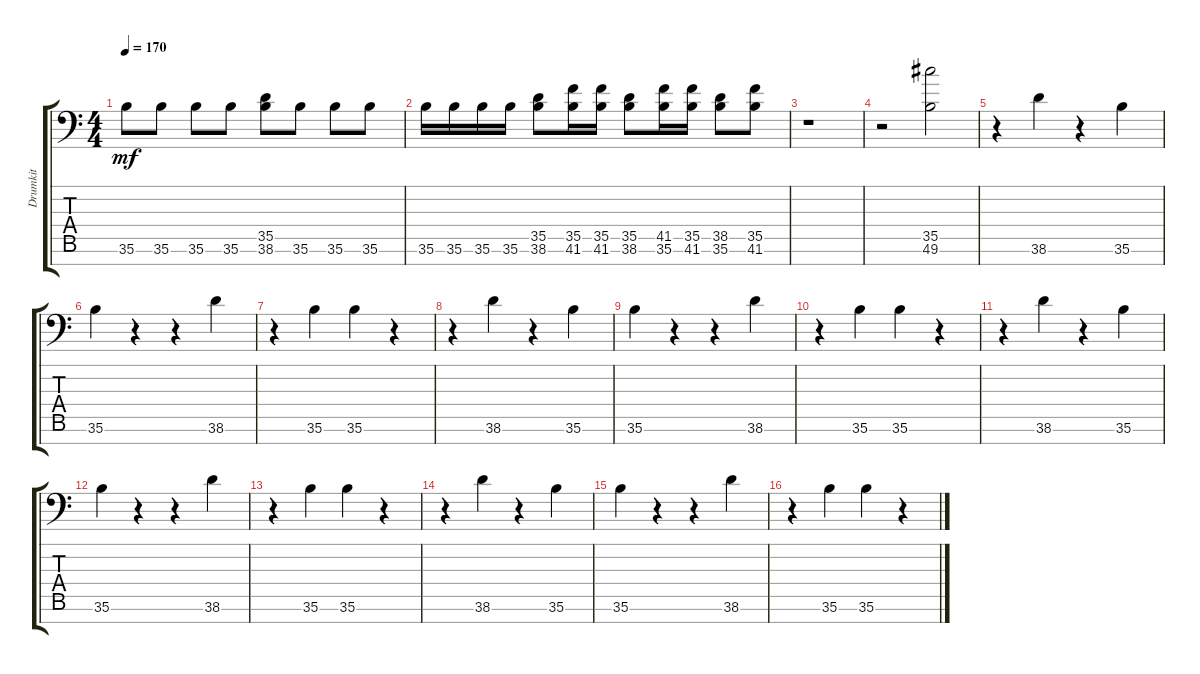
\track ("Drumkit" "Drumkit") {instrument acousticgrandpiano}
\staff {score tabs}
\tuning (C-1 C-1 C-1 C-1 C-1 C-1 C-1) {hide}
\ts (4 4)
\tempo 170
\clef f4
\ks c
35.6.8{dy mf} 35.6.8 35.6.8 35.6.8 (35.5 38.6).8 35.6.8 35.6.8 35.6.8 |
35.6.16 35.6.16 35.6.16 35.6.16 (35.5 38.6).8 (35.5 41.6).16 (35.5 41.6).16 (35.5 38.6).8 (41.5 35.6).16 (35.5 41.6).16 (38.5 35.6).8 (35.5 41.6).8 |
r.1 |
r.2 (35.5 49.6).2 |
r.4 38.6.4 r.4 35.6.4 |
35.6.4 r.4 r.4 38.6.4 |
r.4 35.6.4 35.6.4 r.4 |
r.4 38.6.4 r.4 35.6.4 |
35.6.4 r.4 r.4 38.6.4 |
r.4 35.6.4 35.6.4 r.4 |
r.4 38.6.4 r.4 35.6.4 |
35.6.4 r.4 r.4 38.6.4 |
r.4 35.6.4 35.6.4 r.4 |
r.4 38.6.4 r.4 35.6.4 |
35.6.4 r.4 r.4 38.6.4 |
r.4 35.6.4 35.6.4 r.4
